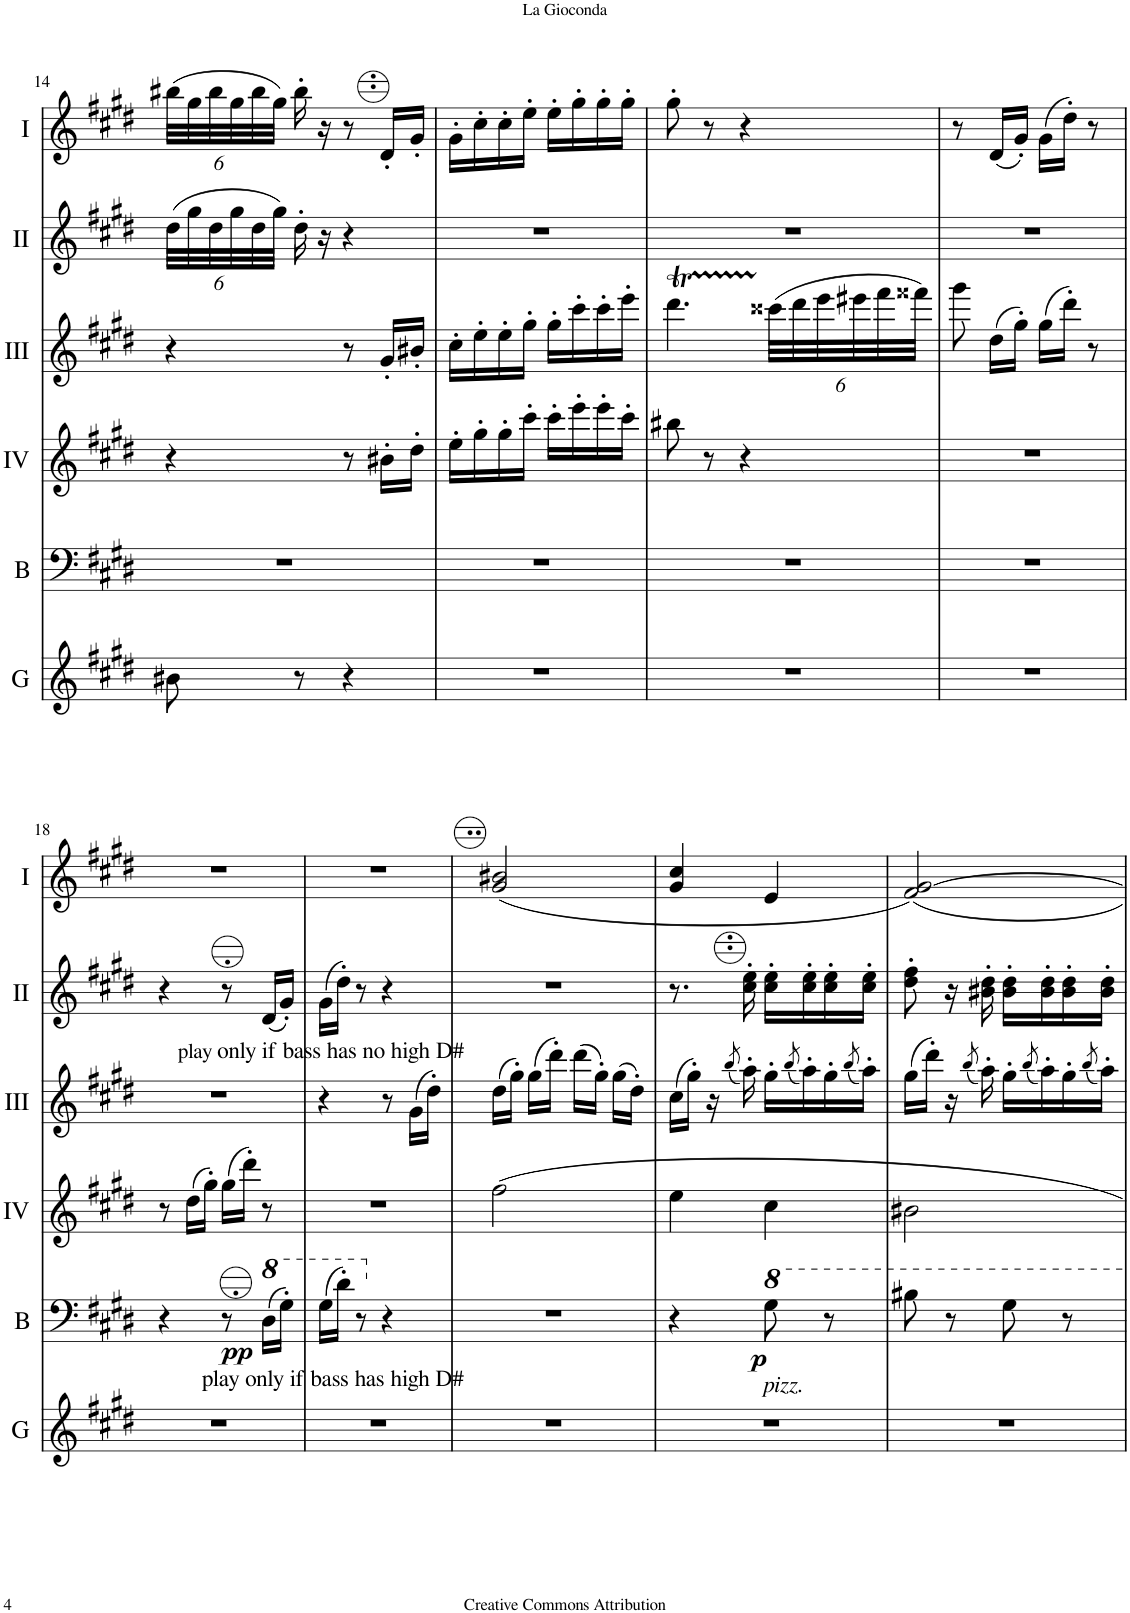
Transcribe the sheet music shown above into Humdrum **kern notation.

**kern	**kern	**dynam	**kern	**kern	**kern	**kern
*part6	*part5	*part5	*part4	*part3	*part2	*part1
*staff6	*staff5	*staff5	*staff4	*staff3	*staff2	*staff1
*I"Glock.	*I"Bass	*	*I"Acc. 4	*I"Acc. 3	*I"Acc. 2	*I"Acc. 1
*I'G	*I'B	*	*	*	*	*
!!LO:PB:g=z
*clefG2	*clefF4	*	*clefG2	*clefG2	*clefG2	*clefG2
*Trd-14c-24	*Trd7c12	*	*Trd7c12	*	*	*
*k[f#c#g#d#]	*k[f#c#g#d#]	*	*k[f#c#g#d#]	*k[f#c#g#d#]	*k[f#c#g#d#]	*k[f#c#g#d#]
*M2/4	*M2/4	*	*M2/4	*M2/4	*M2/4	*M2/4
*	*	*	*	*	*Xbrackettup	*Xbrackettup
=14	=14	=14	=14	=14	=14	=14
8b#X\	2r	.	4r	4r	(48dd#\LLL	(48bb#X\LLL
.	.	.	.	.	48gg#\	48gg#\
.	.	.	.	.	48dd#\	48bb#\
.	.	.	.	.	48gg#\	48gg#\
.	.	.	.	.	48dd#\	48bb#\
.	.	.	.	.	48gg#\JJJ)	48gg#\JJJ)
8r	.	.	.	.	16dd#'\	16bb#'\
.	.	.	.	.	16r	16r
4r	.	.	8r	8r	4r	8r
.	.	.	16b#X'\LL	16g#'/LL	.	16d#'/LL
.	.	.	16dd#'\JJ	16b#X'/JJ	.	16g#'/JJ
=15	=15	=15	=15	=15	=15	=15
2r	2r	.	16ee'\LL	16cc#'\LL	2r	16g#'\LL
.	.	.	16gg#'\	16ee'\	.	16cc#'\
.	.	.	16gg#'\	16ee'\	.	16cc#'\
.	.	.	16ccc#'\JJ	16gg#'\JJ	.	16ee'\JJ
.	.	.	16ccc#'\LL	16gg#'\LL	.	16ee'\LL
.	.	.	16eee'\	16ccc#'\	.	16gg#'\
.	.	.	16eee'\	16ccc#'\	.	16gg#'\
.	.	.	16ccc#'\JJ	16eee'\JJ	.	16gg#'\JJ
=16	=16	=16	=16	=16	=16	=16
2r	2r	.	8bb#X\	4.ddd#t\	2r	8gg#'\
.	.	.	8r	.	.	8r
.	.	.	4r	.	.	4r
*	*	*	*	*Xbrackettup	*	*
.	.	.	.	(48ccc##X\LLL	.	.
.	.	.	.	48ddd#\	.	.
.	.	.	.	48eee\	.	.
.	.	.	.	48eee#X\	.	.
.	.	.	.	48fff#\	.	.
.	.	.	.	48fff##X\JJJ)	.	.
=17	=17	=17	=17	=17	=17	=17
2r	2r	.	2r	8ggg#\	2r	8r
.	.	.	.	(16dd#\LL	.	(16d#/LL
.	.	.	.	16gg#'\JJ)	.	16g#'/JJ)
.	.	.	.	(16gg#\LL	.	(16g#\LL
.	.	.	.	16ddd#'\JJ)	.	16dd#'\JJ)
.	.	.	.	8r	.	8r
!!LO:LB:g=z
=18	=18	=18	=18	=18	=18	=18
2r	4r	.	8r	2r	4r	2r
.	.	.	(16dd#\LL	.	.	.
.	.	.	16gg#'\JJ)	.	.	.
.	8r	.	(16gg#\LL	.	8r	.
.	.	.	16ddd#'\JJ)	.	.	.
*	*8va	*	*	*	*	*
!	!	!	!	!	!LO:TX:b:t=play	!
!	!	!	!	!	!LO:TX:b:t=only if bass has no high D#	!
!	!LO:TX:b:t=play only if bass has high D#	!	!	!	!	!
!	!	!LO:DY:b	!	!	!	!
.	(16d#\LL	pp	8r	.	(16D#/LL	.
.	16g#'\JJ)	.	.	.	16G#'/JJ)	.
=19	=19	=19	=19	=19	=19	=19
2r	(16g#\LL	.	2r	4r	(16G#\LL	2r
.	16dd#'\JJ)	.	.	.	16d#'\JJ)	.
*	*X8va	*	*	*	*	*
.	8r	.	.	.	8r	.
.	4r	.	.	8r	4r	.
.	.	.	.	(16g#\LL	.	.
.	.	.	.	16dd#'\JJ)	.	.
=20	=20	=20	=20	=20	=20	=20
2r	2r	.	2ff#\	(16dd#\LL	2r	(2g#/ 2b#X/
.	.	.	.	16gg#'\JJ)	.	.
.	.	.	.	(16gg#\LL	.	.
.	.	.	.	16ddd#'\JJ)	.	.
.	.	.	.	(16ddd#\LL	.	.
.	.	.	.	16gg#'\JJ)	.	.
.	.	.	.	(16gg#\LL	.	.
.	.	.	.	16dd#'\JJ)	.	.
=21	=21	=21	=21	=21	=21	=21
2r	4r	.	4ee\	(16cc#\LL	8.r	4g#/ 4cc#/
.	.	.	.	16gg#'\JJ)	.	.
.	.	.	.	16r	.	.
.	.	.	.	(8qbb/	.	.
.	.	.	.	16aa'\)	16cc#\' 16ee\'	.
!	!LO:TX:b:i:t=pizz.	!	!	!	!	!
!	!	!LO:DY:b	!	!	!	!
.	8g#\	p	4cc#\	16gg#'\LL	16cc#\' 16ee\'LL	4e/
.	.	.	.	(8qbb/	.	.
.	.	.	.	16aa'\)	16cc#\' 16ee\'	.
.	8r	.	.	16gg#'\	16cc#\' 16ee\'	.
.	.	.	.	(8qbb/	.	.
.	.	.	.	16aa'\JJ)	16cc#\' 16ee\'JJ	.
=22	=22	=22	=22	=22	=22	=22
2r	8b#X\	.	2b#X\	(16gg#\LL	8dd#\' 8ff#\'	2f#/ [2g#/)
.	.	.	.	16ddd#'\JJ)	.	.
.	8r	.	.	16r	16r	.
.	.	.	.	(8qbb/	.	.
.	.	.	.	16aa'\)	16b#X\' 16dd#\'	.
.	8g#\	.	.	16gg#'\LL	16b#\' 16dd#\'LL	.
.	.	.	.	(8qbb/	.	.
.	.	.	.	16aa'\)	16b#\' 16dd#\'	.
.	8r	.	.	16gg#'\	16b#\' 16dd#\'	.
.	.	.	.	(8qbb/	.	.
.	.	.	.	16aa'\JJ)	16b#\' 16dd#\'JJ	.
=	=	=	=	=	=	=
*-	*-	*-	*-	*-	*-	*-
